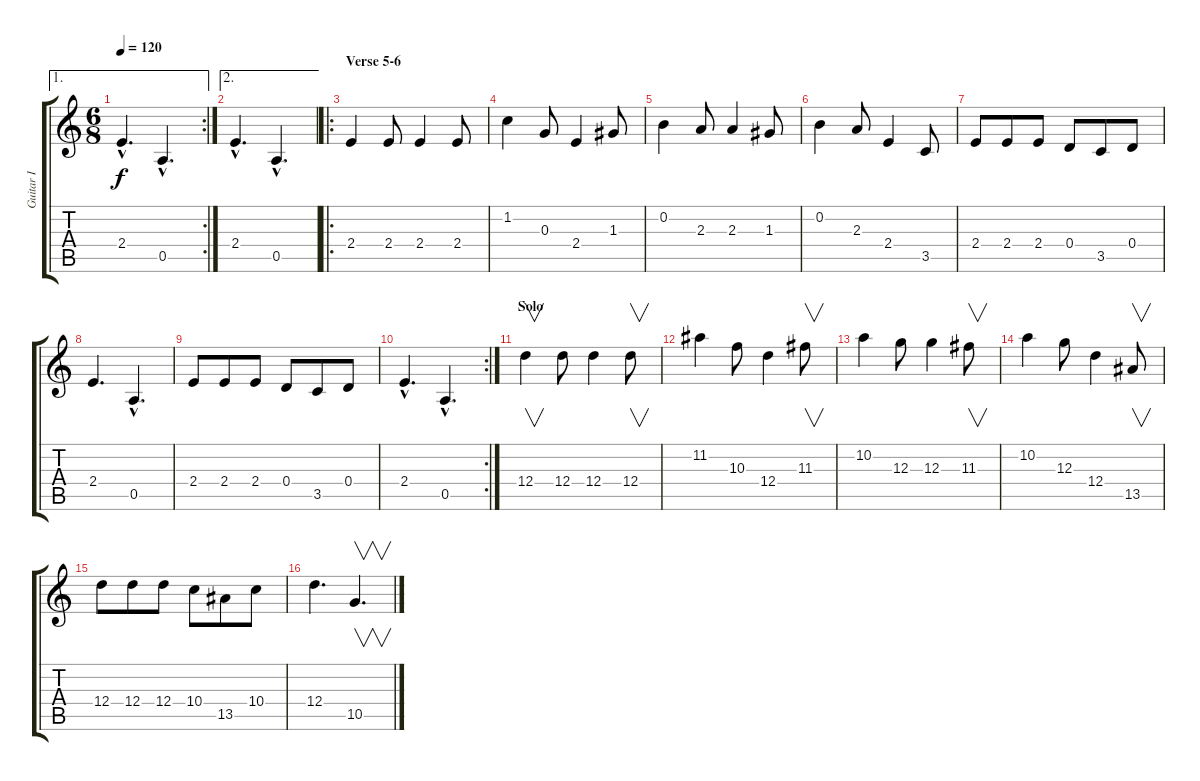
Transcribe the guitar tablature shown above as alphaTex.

\track ("Guitar I" "Guitar I") {instrument distortionguitar}
\staff {score tabs}
\tuning (E4 B3 G3 D3 A2 E2) {hide}
\ae 1
\rc 2
\ts (6 8)
\tempo 120
\clef g2
\ks c
2.4{hac}.4{d dy f} 0.5{hac}.4{d} |
\ae 2
2.4{hac}.4{d} 0.5{hac}.4{d} |
\ro
\section ("" "Verse 5-6")
2.4.4 2.4.8 2.4.4 2.4.8 |
1.2.4 0.3.8 2.4.4 1.3.8 |
0.2.4 2.3.8 2.3.4 1.3.8 |
0.2.4 2.3.8 2.4.4 3.5.8 |
2.4.8 2.4.8 2.4.8 0.4.8 3.5.8 0.4.8 |
2.4.4{d} 0.5{hac}.4{d} |
2.4.8 2.4.8 2.4.8 0.4.8 3.5.8 0.4.8 |
\rc 2
2.4{hac}.4{d} 0.5{hac}.4{d} |
\section ("" "Solo")
12.4.4{v} 12.4.8 12.4.4 12.4.8{v} |
11.2.4 10.3.8 12.4.4 11.3.8{v} |
10.2.4 12.3.8 12.3.4 11.3.8{v} |
10.2.4 12.3.8 12.4.4 13.5.8{v} |
12.4.8 12.4.8 12.4.8 10.4.8 13.5.8 10.4.8 |
12.4.4{d} 10.5.4{v d}
